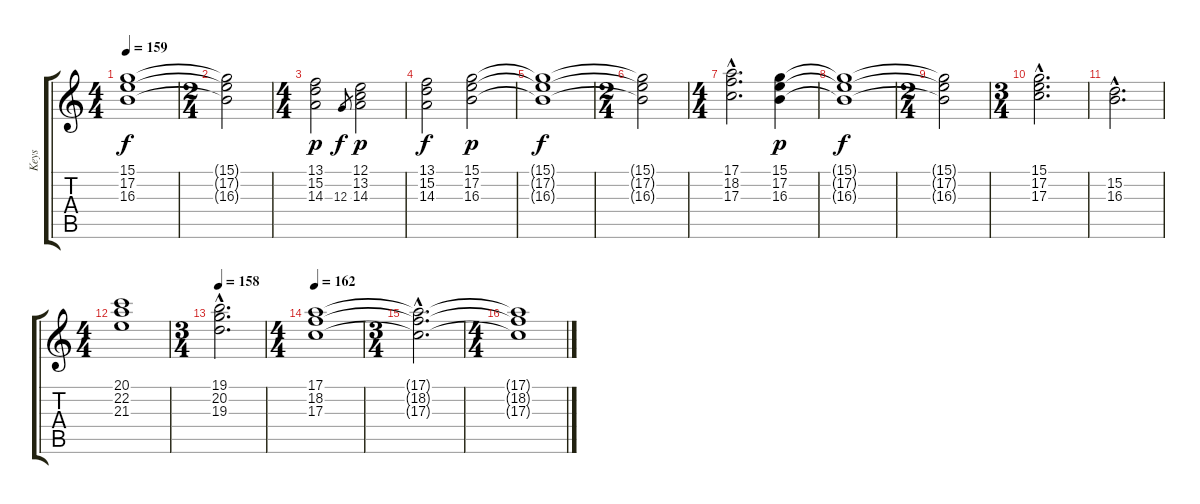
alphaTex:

\track ("Keys" "Keys") {instrument churchorgan}
\staff {score tabs}
\tuning (E4 B3 G3 D3 A2 E2) {hide}
\ts (4 4)
\tempo 159
\clef g2
\ks c
(15.1{t} 17.2{t} 16.3{t}).1{dy f} |
\ts (2 4)
(15.1{t} 17.2{t} 16.3{t}).2 |
\ts (4 4)
(13.1 15.2 14.3).2{dy p} 12.3.8{gr dy f} (12.1 13.2 14.3).2{dy p} |
(13.1 15.2 14.3).2{dy f} (15.1 17.2 16.3).2{dy p} |
(15.1{t} 17.2{t} 16.3{t}).1{dy f} |
\ts (2 4)
(15.1{t} 17.2{t} 16.3{t}).2 |
\ts (4 4)
(17.1{hac} 18.2{hac} 17.3{hac}).2{d} (15.1 17.2 16.3).4{dy p} |
(15.1{t} 17.2{t} 16.3{t}).1{dy f} |
\ts (2 4)
(15.1{t} 17.2{t} 16.3{t}).2 |
\ts (3 4)
(15.1{hac} 17.2{hac} 17.3{hac}).2{d} |
(15.2{hac} 16.3{hac}).2{d} |
\ts (4 4)
(20.1 22.2 21.3).1 |
\ts (3 4)
\tempo 158
(19.1{hac} 20.2{hac} 19.3{hac}).2{d} |
\ts (4 4)
\tempo 162
(17.1 18.2 17.3).1 |
\ts (3 4)
(17.1{hac t} 18.2{hac t} 17.3{hac t}).2{d} |
\ts (4 4)
(17.1{t} 18.2{t} 17.3{t}).1
